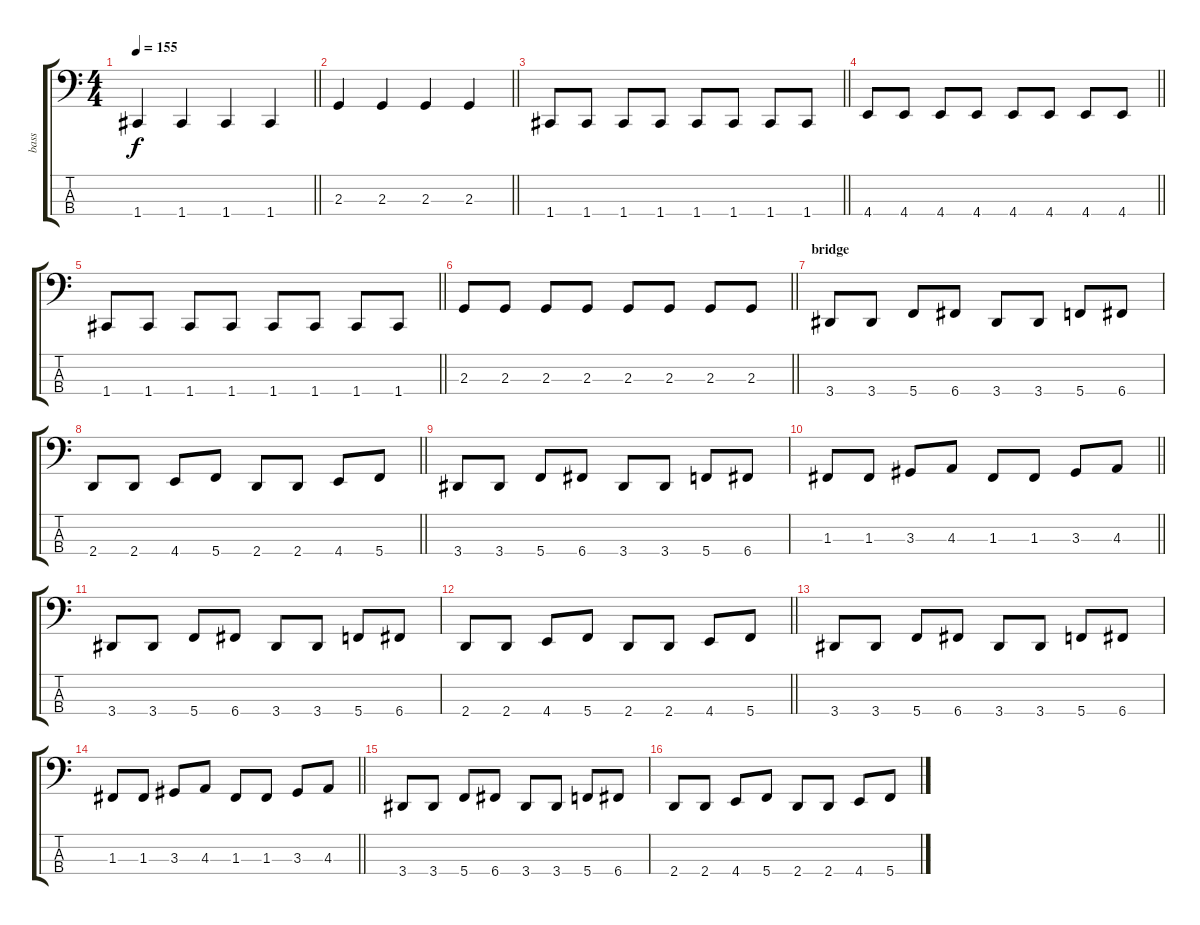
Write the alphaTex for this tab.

\track ("bass" "bass") {instrument slapbass2}
\staff {score tabs}
\tuning (Eb2 Bb1 F1 C1) {hide}
\ts (4 4)
\tempo 155
\clef f4
\barLineRight lightlight
\ks c
1.4.4{dy f} 1.4.4 1.4.4 1.4.4 |
\barLineRight lightlight
2.3.4 2.3.4 2.3.4 2.3.4 |
\barLineRight lightlight
1.4.8 1.4.8 1.4.8 1.4.8 1.4.8 1.4.8 1.4.8 1.4.8 |
\barLineRight lightlight
4.4.8 4.4.8 4.4.8 4.4.8 4.4.8 4.4.8 4.4.8 4.4.8 |
\barLineRight lightlight
1.4.8 1.4.8 1.4.8 1.4.8 1.4.8 1.4.8 1.4.8 1.4.8 |
\barLineRight lightlight
2.3.8 2.3.8 2.3.8 2.3.8 2.3.8 2.3.8 2.3.8 2.3.8 |
\section ("" "bridge")
3.4.8 3.4.8 5.4.8 6.4.8 3.4.8 3.4.8 5.4.8 6.4.8 |
\barLineRight lightlight
2.4.8 2.4.8 4.4.8 5.4.8 2.4.8 2.4.8 4.4.8 5.4.8 |
3.4.8 3.4.8 5.4.8 6.4.8 3.4.8 3.4.8 5.4.8 6.4.8 |
\barLineRight lightlight
1.3.8 1.3.8 3.3.8 4.3.8 1.3.8 1.3.8 3.3.8 4.3.8 |
3.4.8 3.4.8 5.4.8 6.4.8 3.4.8 3.4.8 5.4.8 6.4.8 |
\barLineRight lightlight
2.4.8 2.4.8 4.4.8 5.4.8 2.4.8 2.4.8 4.4.8 5.4.8 |
3.4.8 3.4.8 5.4.8 6.4.8 3.4.8 3.4.8 5.4.8 6.4.8 |
\barLineRight lightlight
1.3.8 1.3.8 3.3.8 4.3.8 1.3.8 1.3.8 3.3.8 4.3.8 |
3.4.8 3.4.8 5.4.8 6.4.8 3.4.8 3.4.8 5.4.8 6.4.8 |
2.4.8 2.4.8 4.4.8 5.4.8 2.4.8 2.4.8 4.4.8 5.4.8
